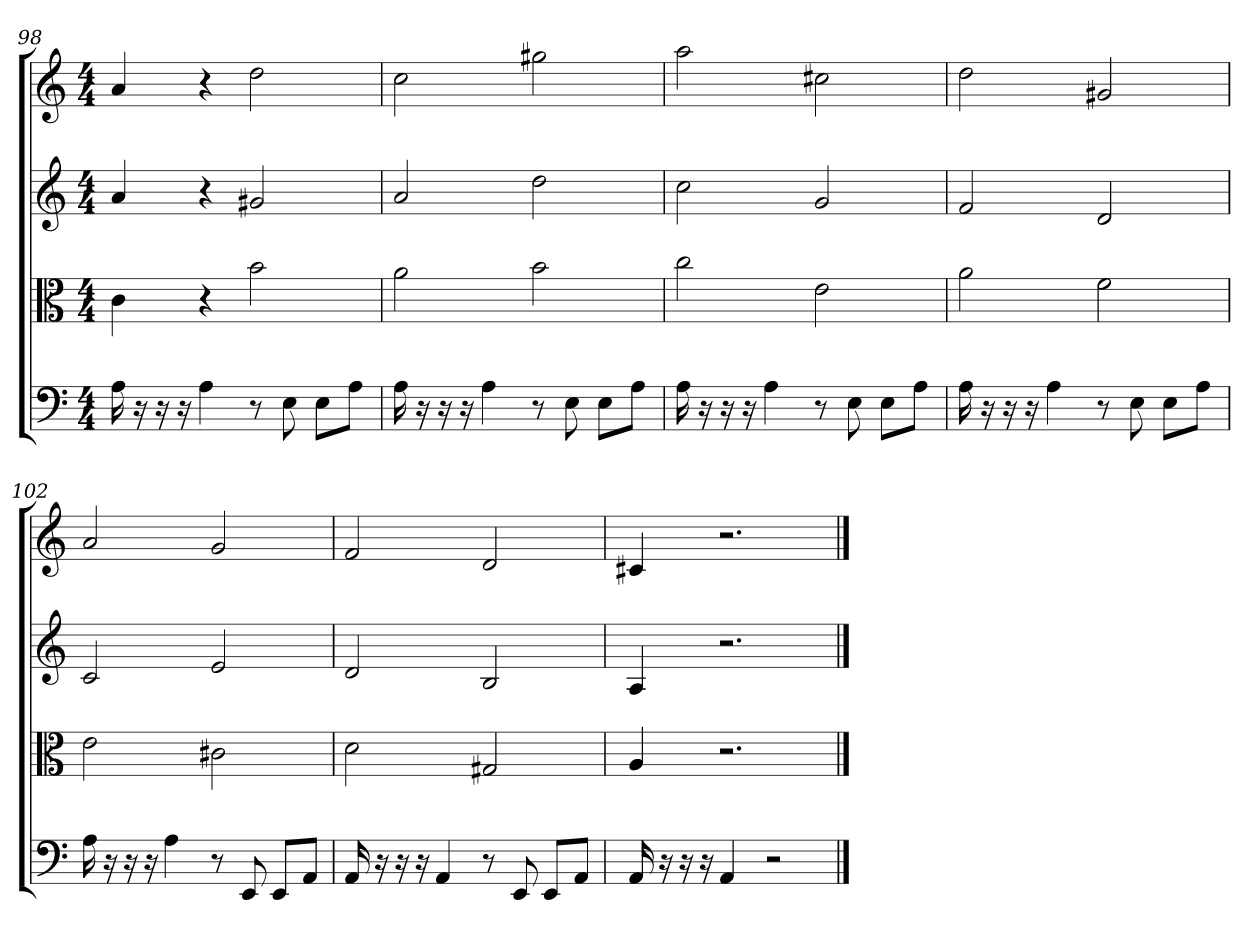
**kern	**kern	**kern	**kern
*part4	*part3	*part2	*part1
*staff4	*staff3	*staff2	*staff1
*clefF4	*clefC3	*clefG2	*clefG2
*k[]	*k[]	*k[]	*k[]
*a:	*a:	*a:	*a:
*M4/4	*M4/4	*M4/4	*M4/4
=98	=98	=98	=98
16A	4c	4a	4a
16r	.	.	.
16r	.	.	.
16r	.	.	.
4A	4r	4r	4r
8r	2b	2g#X	2dd
8E	.	.	.
8E\L	.	.	.
8A\J	.	.	.
=99	=99	=99	=99
16A	2a	2a	2cc
16r	.	.	.
16r	.	.	.
16r	.	.	.
4A	.	.	.
8r	2b	2dd	2gg#X
8E	.	.	.
8E\L	.	.	.
8A\J	.	.	.
=100	=100	=100	=100
16A	2cc	2cc	2aa
16r	.	.	.
16r	.	.	.
16r	.	.	.
4A	.	.	.
8r	2e	2g	2cc#X
8E	.	.	.
8E\L	.	.	.
8A\J	.	.	.
=101	=101	=101	=101
16A	2a	2f	2dd
16r	.	.	.
16r	.	.	.
16r	.	.	.
4A	.	.	.
8r	2f	2d	2g#X
8E	.	.	.
8E\L	.	.	.
8A\J	.	.	.
=102	=102	=102	=102
16A	2e	2c	2a
16r	.	.	.
16r	.	.	.
16r	.	.	.
4A	.	.	.
8r	2c#X	2e	2g
8EE	.	.	.
8EE/L	.	.	.
8AA/J	.	.	.
=103	=103	=103	=103
16AA	2d	2d	2f
16r	.	.	.
16r	.	.	.
16r	.	.	.
4AA	.	.	.
8r	2G#X	2B	2d
8EE	.	.	.
8EE/L	.	.	.
8AA/J	.	.	.
=104	=104	=104	=104
16AA	4A	4A	4c#X
16r	.	.	.
16r	.	.	.
16r	.	.	.
4AA	2.r	2.r	2.r
2r	.	.	.
==	==	==	==
*-	*-	*-	*-
